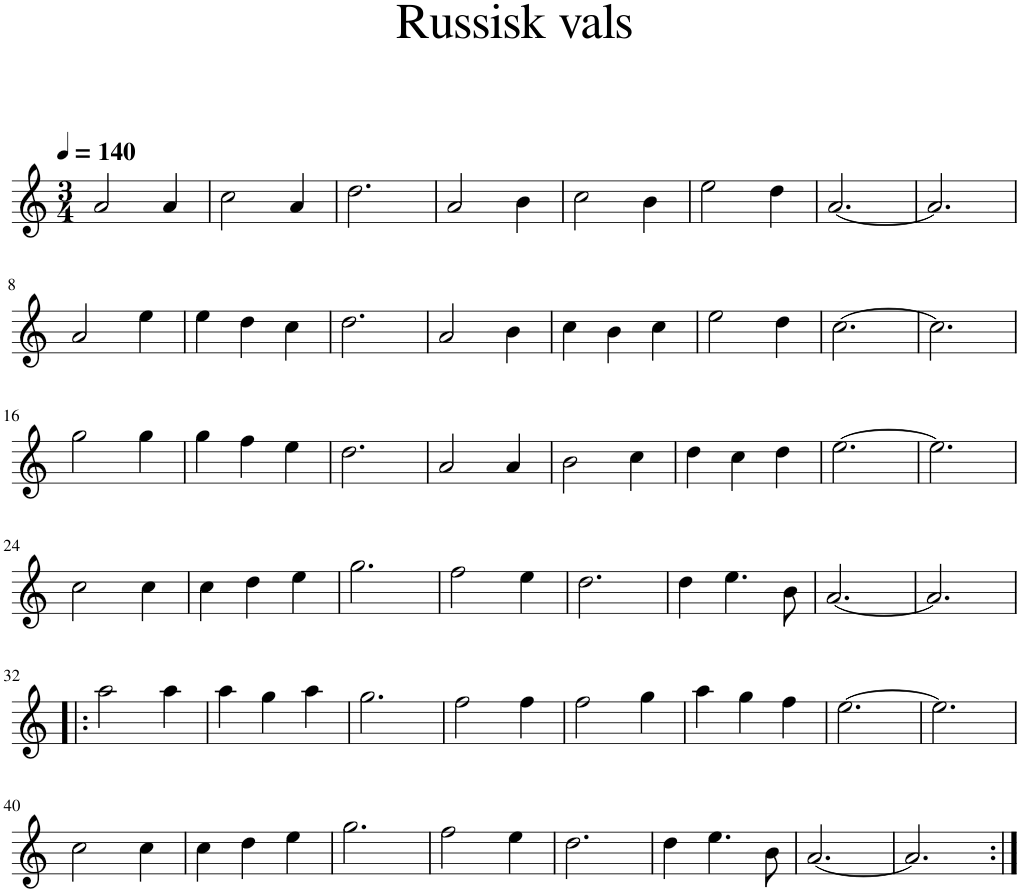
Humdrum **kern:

**kern
*part1
*staff1
*I"Piano
*I'Pno.
*clefG2
*k[]
*M3/4
*MM140
=
2a/
4a/
=1
2cc\
4a/
=2
2.dd\
=3
2a/
4b\
=4
2cc\
4b\
=5
2ee\
4dd\
=6
[2.a/
=7
2.a/]
!!LO:LB:g=z
=8
2a/
4ee\
=9
4ee\
4dd\
4cc\
=10
2.dd\
=11
2a/
4b\
=12
4cc\
4b\
4cc\
=13
2ee\
4dd\
=14
[2.cc\
=15
2.cc\]
!!LO:LB:g=z
=16
2gg\
4gg\
=17
4gg\
4ff\
4ee\
=18
2.dd\
=19
2a/
4a/
=20
2b\
4cc\
=21
4dd\
4cc\
4dd\
=22
[2.ee\
=23
2.ee\]
!!LO:LB:g=z
=24
2cc\
4cc\
=25
4cc\
4dd\
4ee\
=26
2.gg\
=27
2ff\
4ee\
=28
2.dd\
=29
4dd\
4.ee\
8b\
=30
[2.a/
=31
2.a/]
!!LO:LB:g=z
=32!|:
2aa\
4aa\
=33
4aa\
4gg\
4aa\
=34
2.gg\
=35
2ff\
4ff\
=36
2ff\
4gg\
=37
4aa\
4gg\
4ff\
=38
[2.ee\
=39
2.ee\]
!!LO:LB:g=z
=40
2cc\
4cc\
=41
4cc\
4dd\
4ee\
=42
2.gg\
=43
2ff\
4ee\
=44
2.dd\
=45
4dd\
4.ee\
8b\
=46
[2.a/
=47
2.a/]
=:|!
*-
